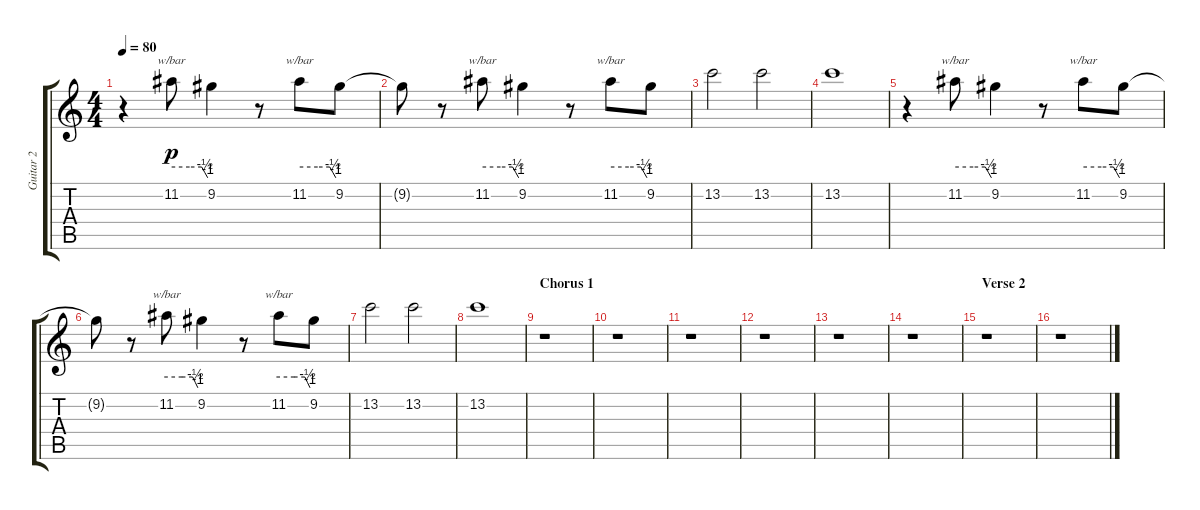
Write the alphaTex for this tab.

\track ("Guitar 2" "Guitar 2") {instrument acousticguitarsteel}
\staff {score tabs}
\tuning (E4 B3 G3 D3 A2 E2) {hide}
\ts (4 4)
\tempo 80
\clef g2
\ks c
r.4{dy p} 11.2.8{tbe (custom default 0 0 30 0 50 0 55 -2 60 -4)} 9.2.4 r.8 11.2.8{tbe (custom default 0 0 30 0 50 0 55 -2 60 -4)} 9.2.8 |
9.2{t}.8 r.8 11.2.8{tbe (custom default 0 0 30 0 50 0 55 -2 60 -4)} 9.2.4 r.8 11.2.8{tbe (custom default 0 0 30 0 50 0 55 -2 60 -4)} 9.2.8 |
13.2.2 13.2.2 |
13.2.1 |
r.4 11.2.8{tbe (custom default 0 0 30 0 50 0 55 -2 60 -4)} 9.2.4 r.8 11.2.8{tbe (custom default 0 0 30 0 50 0 55 -2 60 -4)} 9.2.8 |
9.2{t}.8 r.8 11.2.8{tbe (custom default 0 0 30 0 50 0 55 -2 60 -4)} 9.2.4 r.8 11.2.8{tbe (custom default 0 0 30 0 50 0 55 -2 60 -4)} 9.2.8 |
13.2.2 13.2.2 |
13.2.1 |
\section ("" "Chorus 1")
r.1 |
r.1 |
r.1 |
r.1 |
r.1 |
r.1 |
\section ("" "Verse 2")
r.1 |
r.1
